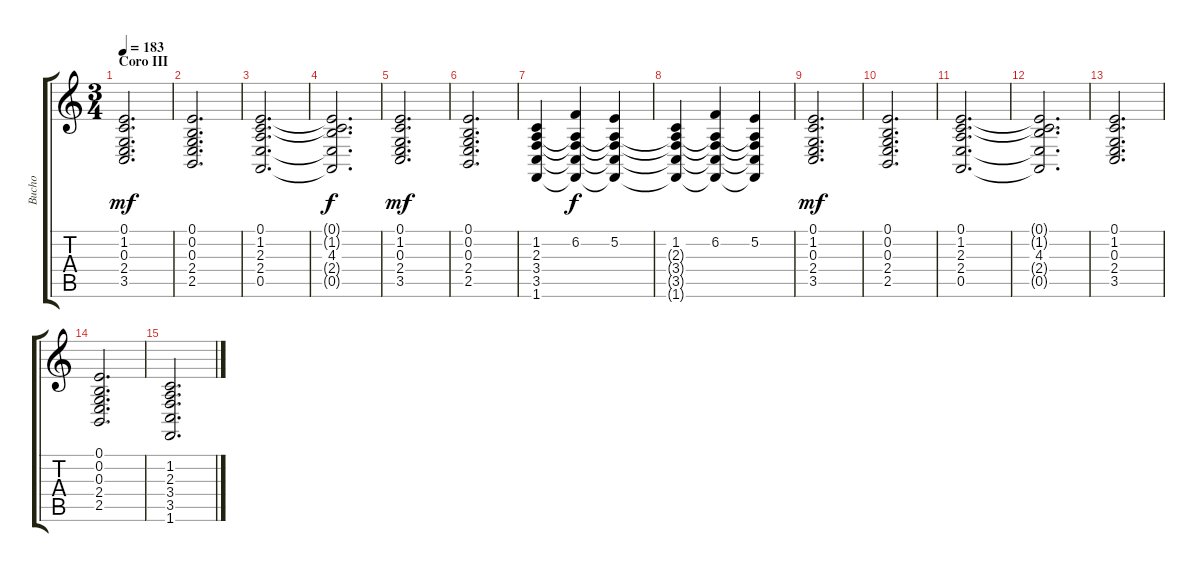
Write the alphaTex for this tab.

\track ("Bucho" "Bucho") {instrument acousticgrandpiano}
\staff {score tabs}
\tuning (E4 B3 G3 D3 A2 E2) {hide}
\ts (3 4)
\section ("" "Coro III")
\tempo 183
\clef g2
\ks c
(0.1 1.2 0.3 2.4 3.5).2{d dy mf} |
(0.1 0.2 0.3 2.4 2.5).2{d} |
(0.1 1.2 2.3 2.4 0.5).2{d} |
(0.1{t} 1.2{t} 4.3 2.4{t} 0.5{t}).2{d dy f} |
(0.1 1.2 0.3 2.4 3.5).2{d dy mf} |
(0.1 0.2 0.3 2.4 2.5).2{d} |
(1.2 2.3 3.4 3.5 1.6).4 (6.2 2.3{t} 3.4{t} 3.5{t} 1.6{t}).4{dy f} (5.2 2.3{t} 3.4{t} 3.5{t} 1.6{t}).4 |
(1.2 2.3{t} 3.4{t} 3.5{t} 1.6{t}).4 (6.2 2.3{t} 3.4{t} 3.5{t} 1.6{t}).4 (5.2 2.3{t} 3.4{t} 3.5{t} 1.6{t}).4 |
(0.1 1.2 0.3 2.4 3.5).2{d dy mf} |
(0.1 0.2 0.3 2.4 2.5).2{d} |
(0.1 1.2 2.3 2.4 0.5).2{d} |
(0.1{t} 1.2{t} 4.3 2.4{t} 0.5{t}).2{d} |
(0.1 1.2 0.3 2.4 3.5).2{d} |
(0.1 0.2 0.3 2.4 2.5).2{d} |
(1.2 2.3 3.4 3.5 1.6).2{d}
